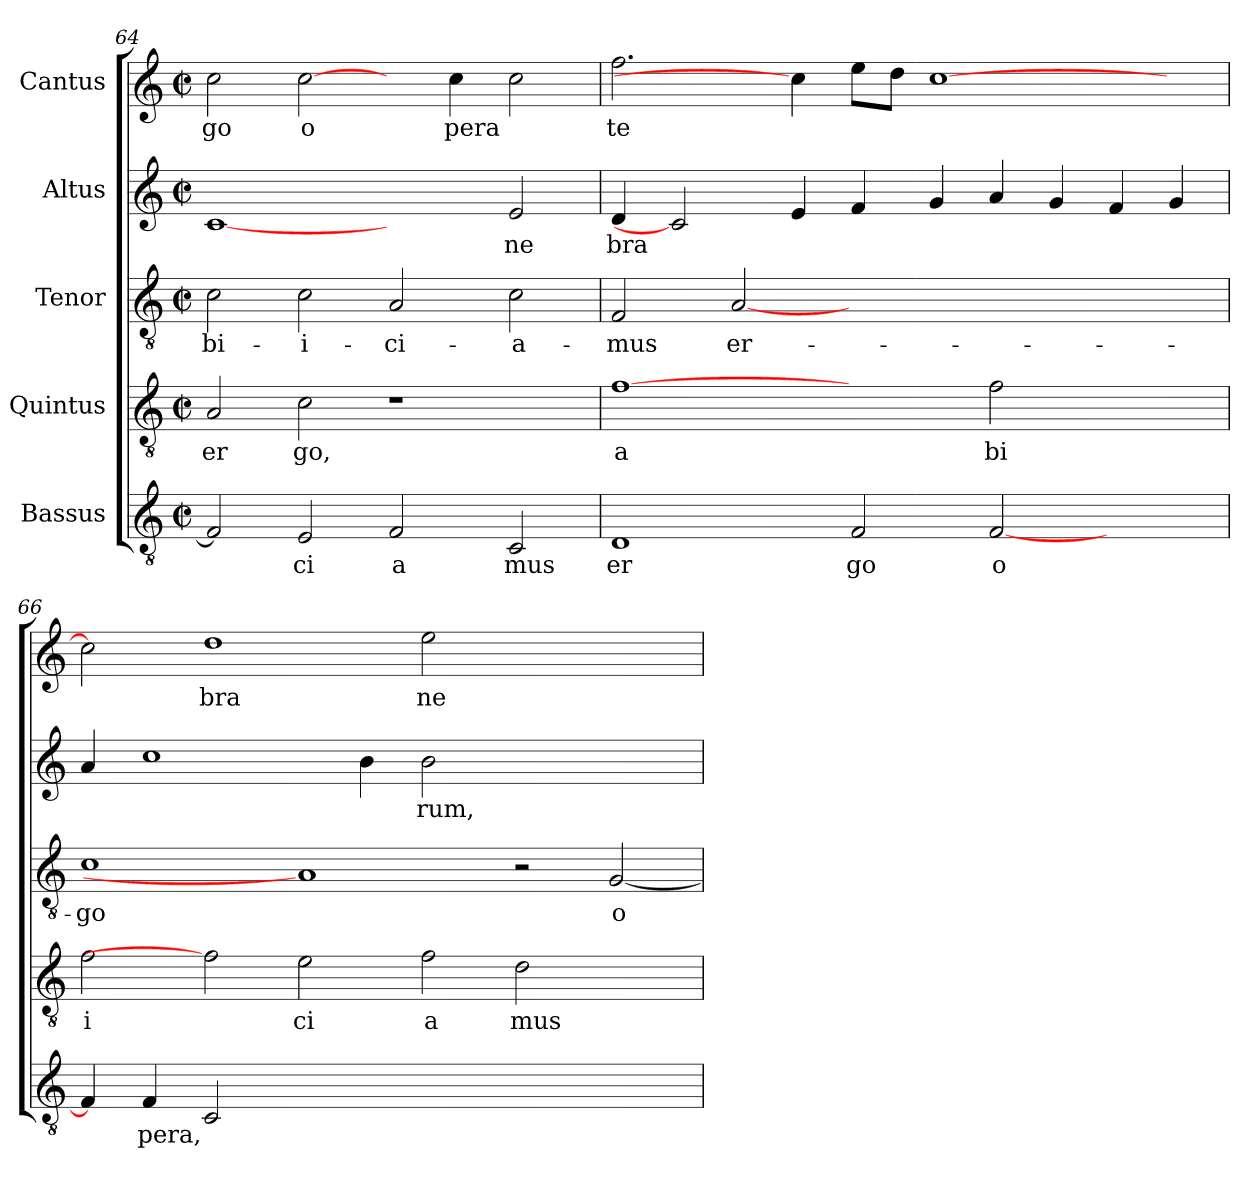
**kern	**text	**kern	**text	**kern	**text	**kern	**text	**kern	**text
*part5	*part5	*part4	*part4	*part3	*part3	*part2	*part2	*part1	*part1
*staff5	*staff5	*staff4	*staff4	*staff3	*staff3	*staff2	*staff2	*staff1	*staff1
*I"Bassus	*	*I"Quintus	*	*I"Tenor	*	*I"Altus	*	*I"Cantus	*
*clefGv2	*	*clefGv2	*	*clefGv2	*	*clefG2	*	*clefG2	*
*M2/2	*	*M2/2	*	*M2/2	*	*M2/2	*	*M2/2	*
*met(c|)	*	*met(c|)	*	*met(c|)	*	*met(c|)	*	*met(c|)	*
=64	=64	=64	=64	=64	=64	=64	=64	=64	=64
!	!	!	!LO:LY:b:cj	!	!LO:LY:b:cj	!	!	!	!LO:LY:b:cj
2F/]	.	2A/	er	2c\	-bi-	[1c	.	2cc\	go
!	!LO:LY:b:cj	!	!LO:LY:b:cj	!	!LO:LY:b:cj	!	!	!	!LO:LY:b:cj
2E/	ci	2c\	go,	2c\	-i-	.	.	[2cc\	o
!	!LO:LY:b:cj	!	!	!	!LO:LY:b:cj	!	!	!	!
2F/	a	1r	.	2A/	-ci-	2ryy	.	4ryy	.
!	!	!	!	!	!	!	!	!	!LO:LY:b:cj
.	.	.	.	.	.	.	.	4cc\	pera
!	!LO:LY:b:cj	!	!	!	!LO:LY:b:cj	!	!LO:LY:b:cj	!	!
2C/	mus	.	.	2c\	-a-	2e/	ne	2cc\	.
=65	=65	=65	=65	=65	=65	=65	=65	=65	=65
!	!LO:LY:b:cj	!	!LO:LY:b:cj	!	!LO:LY:b:cj	!	!LO:LY:b	!	!LO:LY:b:cj
1D	er	[1f	a	2F/	-mus	4d/	bra	2.ff\	te
.	.	.	.	.	.	2c]	.	.	.
!	!	!	!	!	!LO:LY:b:cj	!	!	!	!
.	.	.	.	[2A	er-	.	.	.	.
.	.	.	.	.	.	4e/	.	4cc\]	.
!	!LO:LY:b:cj	!	!	!	!	!	!	!	!
2F/	go	2ryy	.	1.ryy	.	4f/	.	8ee\L	.
.	.	.	.	.	.	.	.	8dd\J	.
.	.	.	.	.	.	4g/	.	[>1cc	.
!	!LO:LY:b:cj	!	!LO:LY:b:cj	!	!	!	!	!	!
[<2F/	o	2f\	bi	.	.	4a/	.	.	.
.	.	.	.	.	.	4g/	.	.	.
2ryy	.	2ryy	.	.	.	4f/	.	.	.
.	.	.	.	.	.	4g/	.	4ryy	.
=66	=66	=66	=66	=66	=66	=66	=66	=66	=66
!	!	!	!LO:LY:b:cj	!	!LO:LY:b:cj	!	!	!	!
4F/]	.	2f\	i	1c	-go	4a/	.	2cc\]	.
!	!LO:LY:b	!	!	!	!	!	!	!	!
4F/	pera,	.	.	.	.	1cc	.	.	.
!	!	!	!	!	!	!	!	!	!LO:LY:b:cj
2C/	.	2f]	.	.	.	.	.	1dd	bra
!	!	!	!LO:LY:b:cj	!	!	!	!	!	!
0ryy	.	2e\	ci	1A]	.	.	.	.	.
.	.	.	.	.	.	4b\	.	.	.
!	!	!	!LO:LY:b:cj	!	!	!	!LO:LY:b:cj	!	!LO:LY:b:cj
.	.	2f\	a	.	.	2b\	rum,	2ee\	ne
!	!	!	!LO:LY:b:cj	!	!	!	!	!	!
.	.	2d\	mus	2r	.	1ryy	.	1ryy	.
!	!	!	!	!	!LO:LY:b:cj	!	!	!	!
.	.	2ryy	.	[<2G/	o-	.	.	.	.
=	=	=	=	=	=	=	=	=	=
*-	*-	*-	*-	*-	*-	*-	*-	*-	*-
